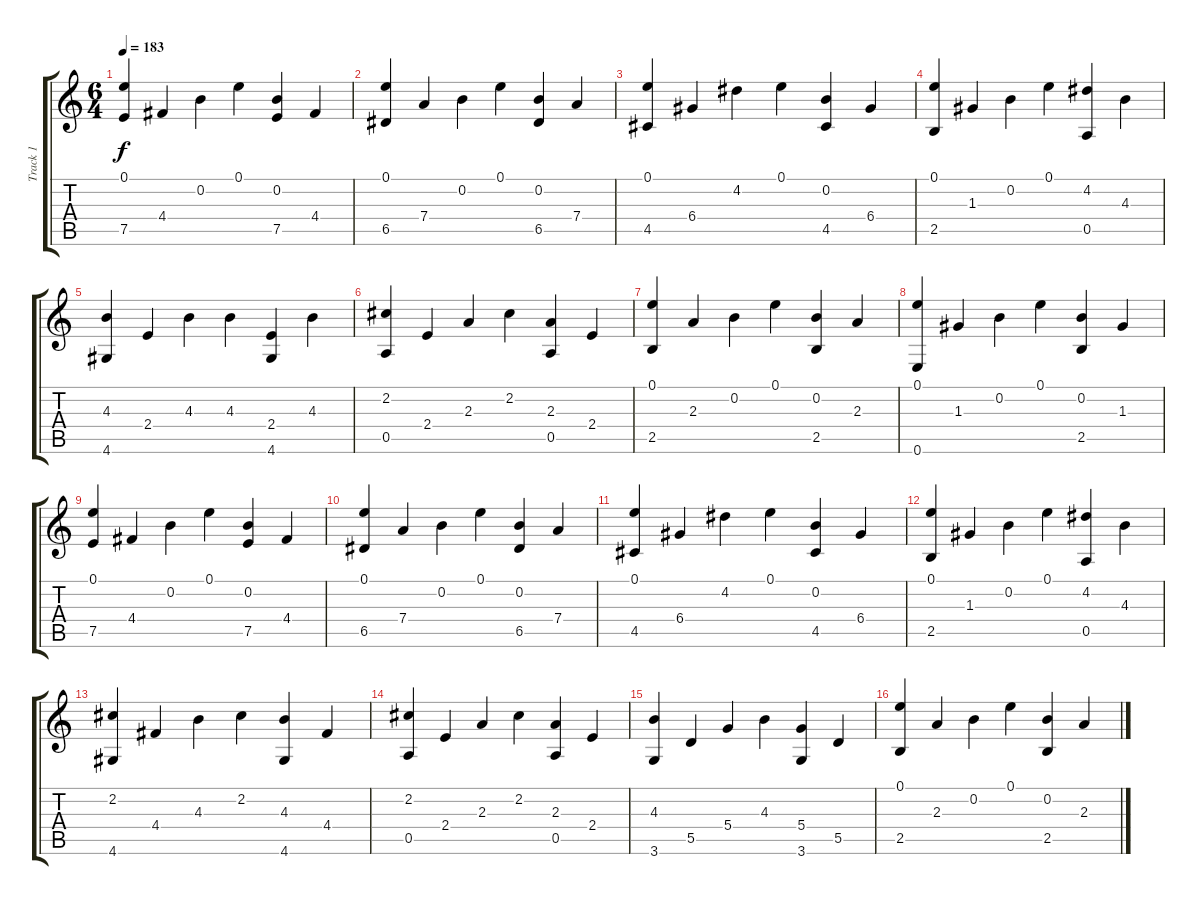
\track ("Track 1" "Track 1") {instrument acousticguitarnylon}
\staff {score tabs}
\tuning (E4 B3 G3 D3 A2 E2) {hide}
\ts (6 4)
\tempo 183
\clef g2
\ks c
(0.1 7.5).4{dy f} 4.4.4 0.2.4 0.1.4 (0.2 7.5).4 4.4.4 |
(0.1 6.5).4 7.4.4 0.2.4 0.1.4 (0.2 6.5).4 7.4.4 |
(0.1 4.5).4 6.4.4 4.2.4 0.1.4 (0.2 4.5).4 6.4.4 |
(0.1 2.5).4 1.3.4 0.2.4 0.1.4 (4.2 0.5).4 4.3.4 |
(4.3 4.6).4 2.4.4 4.3.4 4.3.4 (2.4 4.6).4 4.3.4 |
(2.2 0.5).4 2.4.4 2.3.4 2.2.4 (2.3 0.5).4 2.4.4 |
(0.1 2.5).4 2.3.4 0.2.4 0.1.4 (0.2 2.5).4 2.3.4 |
(0.1 0.6).4 1.3.4 0.2.4 0.1.4 (0.2 2.5).4 1.3.4 |
(0.1 7.5).4 4.4.4 0.2.4 0.1.4 (0.2 7.5).4 4.4.4 |
(0.1 6.5).4 7.4.4 0.2.4 0.1.4 (0.2 6.5).4 7.4.4 |
(0.1 4.5).4 6.4.4 4.2.4 0.1.4 (0.2 4.5).4 6.4.4 |
(0.1 2.5).4 1.3.4 0.2.4 0.1.4 (4.2 0.5).4 4.3.4 |
(2.2 4.6).4 4.4.4 4.3.4 2.2.4 (4.3 4.6).4 4.4.4 |
(2.2 0.5).4 2.4.4 2.3.4 2.2.4 (2.3 0.5).4 2.4.4 |
(4.3 3.6).4 5.5.4 5.4.4 4.3.4 (5.4 3.6).4 5.5.4 |
(0.1 2.5).4 2.3.4 0.2.4 0.1.4 (0.2 2.5).4 2.3.4
